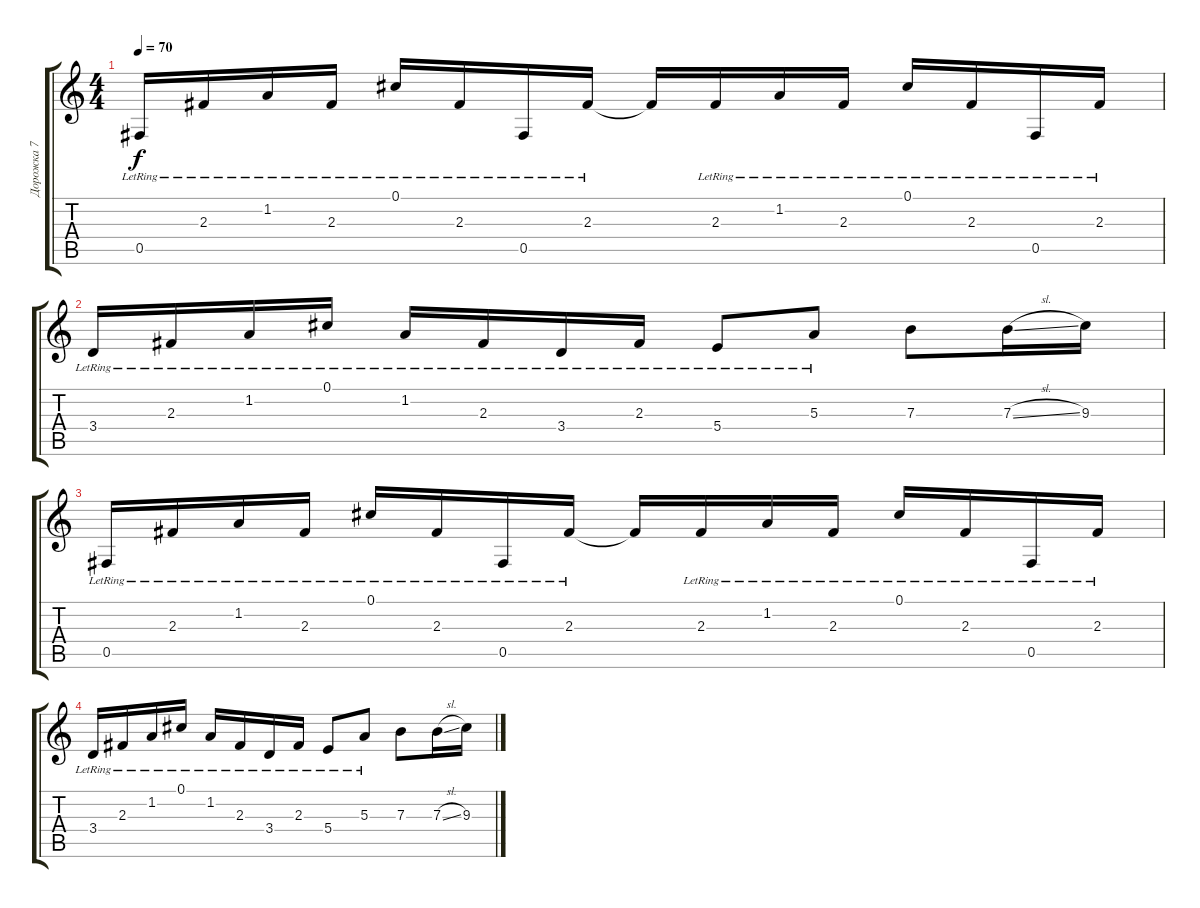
\track ("Дорожка 7" "Дорожка 7") {instrument electricguitarjazz}
\staff {score tabs}
\tuning (Db4 Ab3 E3 B2 Gb2 B1) {hide}
\ts (4 4)
\tempo 70
\clef g2
\ks c
0.5{lr}.16{dy f} 2.3{lr}.16 1.2{lr}.16 2.3{lr}.16 0.1{lr}.16 2.3{lr}.16 0.5{lr}.16 2.3{lr}.16 2.3{t}.16 2.3{lr}.16 1.2{lr}.16 2.3{lr}.16 0.1{lr}.16 2.3{lr}.16 0.5{lr}.16 2.3{lr}.16 |
3.4{lr}.16 2.3{lr}.16 1.2{lr}.16 0.1{lr}.16 1.2{lr}.16 2.3{lr}.16 3.4{lr}.16 2.3{lr}.16 5.4{lr}.8 5.3{lr}.8 7.3.8 7.3{sl}.16 9.3.16 |
0.5{lr}.16 2.3{lr}.16 1.2{lr}.16 2.3{lr}.16 0.1{lr}.16 2.3{lr}.16 0.5{lr}.16 2.3{lr}.16 2.3{t}.16 2.3{lr}.16 1.2{lr}.16 2.3{lr}.16 0.1{lr}.16 2.3{lr}.16 0.5{lr}.16 2.3{lr}.16 |
3.4{lr}.16 2.3{lr}.16 1.2{lr}.16 0.1{lr}.16 1.2{lr}.16 2.3{lr}.16 3.4{lr}.16 2.3{lr}.16 5.4{lr}.8 5.3{lr}.8 7.3.8 7.3{sl}.16 9.3.16
